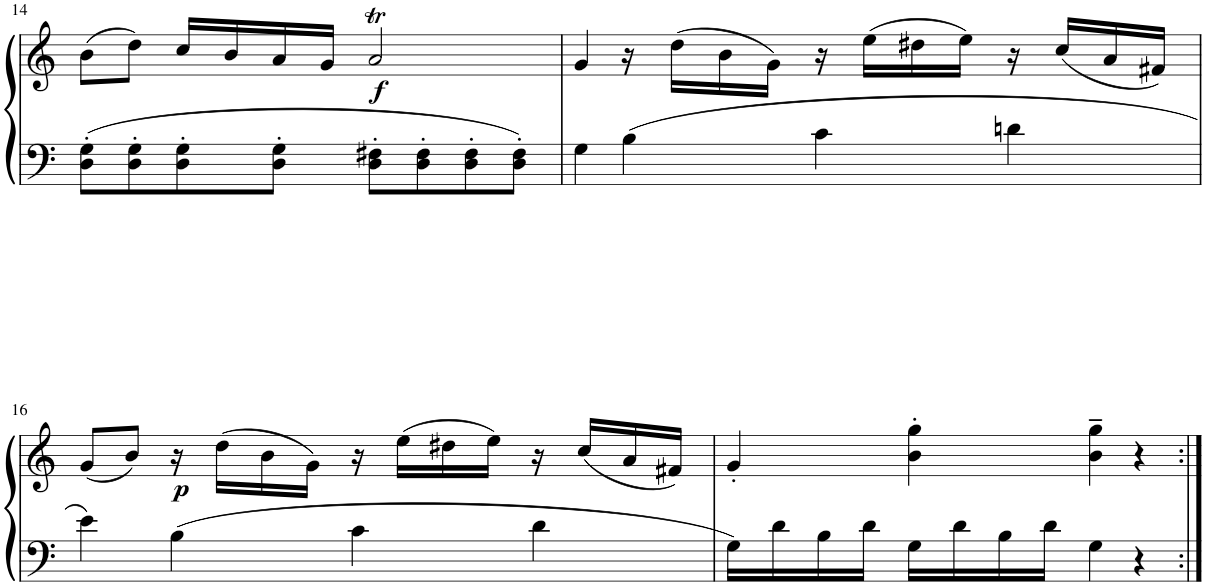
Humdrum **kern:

**kern	**kern
*part1	*part1
*staff2	*staff1
*I"Instrument 1	*
!!LO:PB:g=z
*clefF4	*clefG2
*k[]	*k[]
*M4/4	*M4/4
*met(c)	*met(c)
=14	=14
8D\'> 8G\'>L	(>8b\L
8D\'> 8G\'>	8dd\J)
8D\'> 8G\'>	16cc/LL
.	16b/
8D\'> 8G\'>J	16a/
.	16g/JJ
8D\'> 8F#X\'>L	2aT/
8D\'> 8F#\'>	.
8D\'> 8F#\'>	.
8D\'> 8F#\'>J	.
=15	=15
4G\	4g/
4B\	16r
.	(>16dd\LL
.	16b\
.	16g\JJ)
4c\	16r
.	(>16ee\LL
.	16dd#X\
.	16ee\JJ)
4dn\	16r
.	(<16cc/LL
.	16a/
.	16f#X/JJ)
!!LO:LB:g=z
=16	=16
4e\	(<8g/L
.	8b/J)
4B\	16r
.	(>16dd\LL
.	16b\
.	16g\JJ)
4c\	16r
.	(>16ee\LL
.	16dd#X\
.	16ee\JJ)
4d\	16r
.	(<16cc/LL
.	16a/
.	16f#X/JJ)
=17	=17
16G\LL	4g'/
16d\	.
16B\	.
16d\JJ	.
16G\LL	4b\' 4gg\'
16d\	.
16B\	.
16d\JJ	.
4G\	4b\~ 4gg\~
4r	4r
=:|!	=:|!
*-	*-
